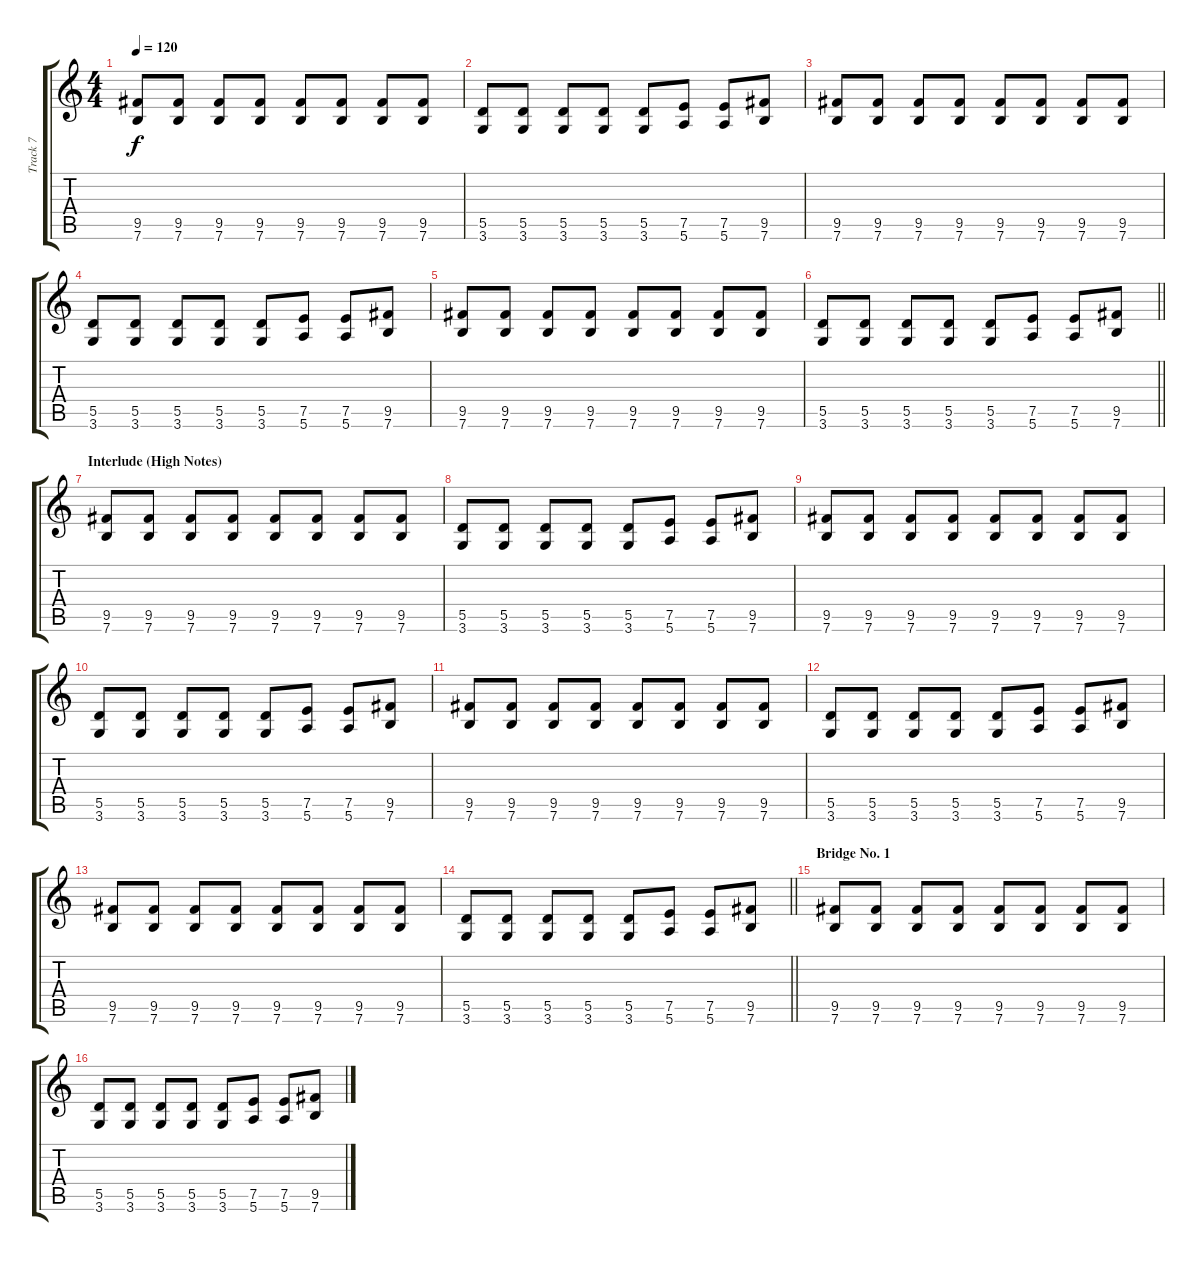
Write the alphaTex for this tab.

\track ("Track 7" "Track 7") {instrument overdrivenguitar}
\staff {score tabs}
\tuning (E4 B3 G3 D3 A2 E2) {hide}
\ts (4 4)
\tempo 120
\clef g2
\ks c
(9.5 7.6).8{dy f} (9.5 7.6).8 (9.5 7.6).8 (9.5 7.6).8 (9.5 7.6).8 (9.5 7.6).8 (9.5 7.6).8 (9.5 7.6).8 |
(5.5 3.6).8 (5.5 3.6).8 (5.5 3.6).8 (5.5 3.6).8 (5.5 3.6).8 (7.5 5.6).8 (7.5 5.6).8 (9.5 7.6).8 |
(9.5 7.6).8 (9.5 7.6).8 (9.5 7.6).8 (9.5 7.6).8 (9.5 7.6).8 (9.5 7.6).8 (9.5 7.6).8 (9.5 7.6).8 |
(5.5 3.6).8 (5.5 3.6).8 (5.5 3.6).8 (5.5 3.6).8 (5.5 3.6).8 (7.5 5.6).8 (7.5 5.6).8 (9.5 7.6).8 |
(9.5 7.6).8 (9.5 7.6).8 (9.5 7.6).8 (9.5 7.6).8 (9.5 7.6).8 (9.5 7.6).8 (9.5 7.6).8 (9.5 7.6).8 |
\barLineRight lightlight
(5.5 3.6).8 (5.5 3.6).8 (5.5 3.6).8 (5.5 3.6).8 (5.5 3.6).8 (7.5 5.6).8 (7.5 5.6).8 (9.5 7.6).8 |
\section ("" "Interlude (High Notes)")
(9.5 7.6).8 (9.5 7.6).8 (9.5 7.6).8 (9.5 7.6).8 (9.5 7.6).8 (9.5 7.6).8 (9.5 7.6).8 (9.5 7.6).8 |
(5.5 3.6).8 (5.5 3.6).8 (5.5 3.6).8 (5.5 3.6).8 (5.5 3.6).8 (7.5 5.6).8 (7.5 5.6).8 (9.5 7.6).8 |
(9.5 7.6).8 (9.5 7.6).8 (9.5 7.6).8 (9.5 7.6).8 (9.5 7.6).8 (9.5 7.6).8 (9.5 7.6).8 (9.5 7.6).8 |
(5.5 3.6).8 (5.5 3.6).8 (5.5 3.6).8 (5.5 3.6).8 (5.5 3.6).8 (7.5 5.6).8 (7.5 5.6).8 (9.5 7.6).8 |
(9.5 7.6).8 (9.5 7.6).8 (9.5 7.6).8 (9.5 7.6).8 (9.5 7.6).8 (9.5 7.6).8 (9.5 7.6).8 (9.5 7.6).8 |
(5.5 3.6).8 (5.5 3.6).8 (5.5 3.6).8 (5.5 3.6).8 (5.5 3.6).8 (7.5 5.6).8 (7.5 5.6).8 (9.5 7.6).8 |
(9.5 7.6).8 (9.5 7.6).8 (9.5 7.6).8 (9.5 7.6).8 (9.5 7.6).8 (9.5 7.6).8 (9.5 7.6).8 (9.5 7.6).8 |
\barLineRight lightlight
(5.5 3.6).8 (5.5 3.6).8 (5.5 3.6).8 (5.5 3.6).8 (5.5 3.6).8 (7.5 5.6).8 (7.5 5.6).8 (9.5 7.6).8 |
\section ("" "Bridge No. 1")
(9.5 7.6).8 (9.5 7.6).8 (9.5 7.6).8 (9.5 7.6).8 (9.5 7.6).8 (9.5 7.6).8 (9.5 7.6).8 (9.5 7.6).8 |
(5.5 3.6).8 (5.5 3.6).8 (5.5 3.6).8 (5.5 3.6).8 (5.5 3.6).8 (7.5 5.6).8 (7.5 5.6).8 (9.5 7.6).8
